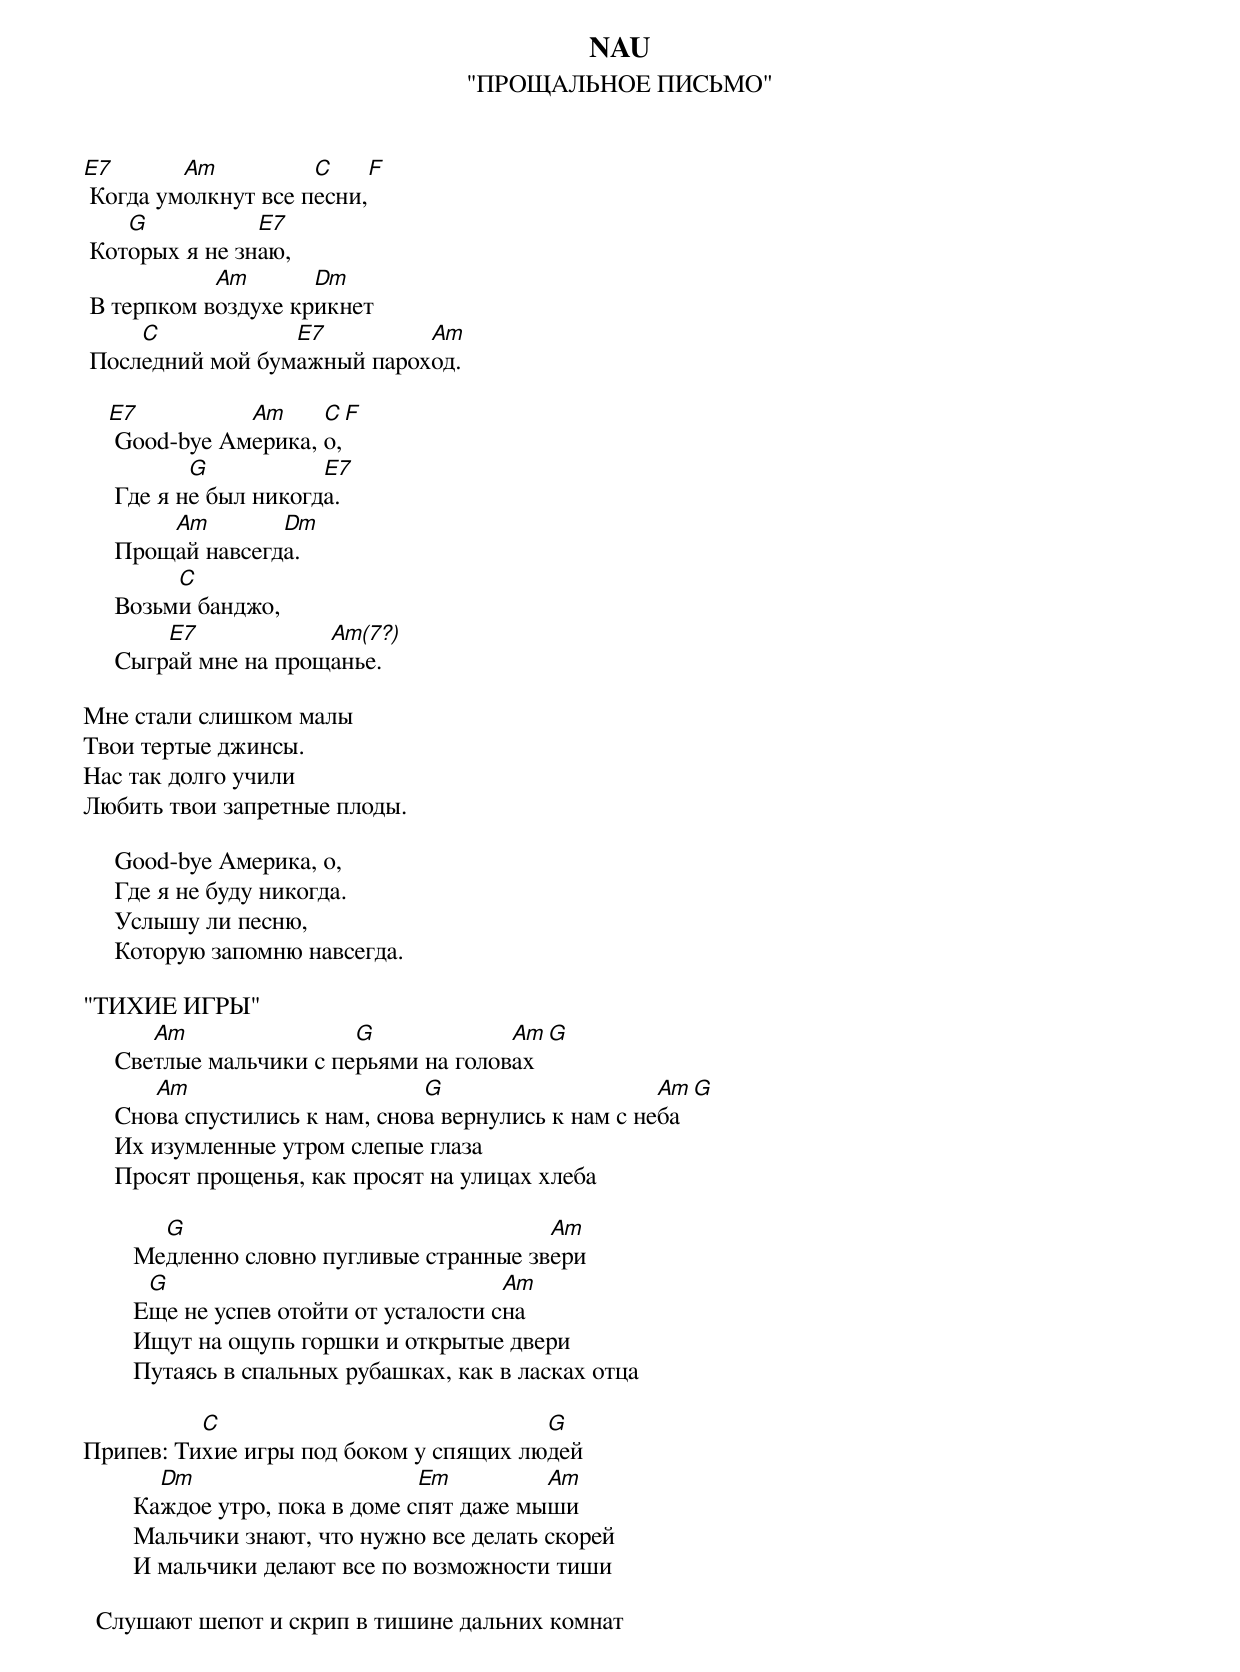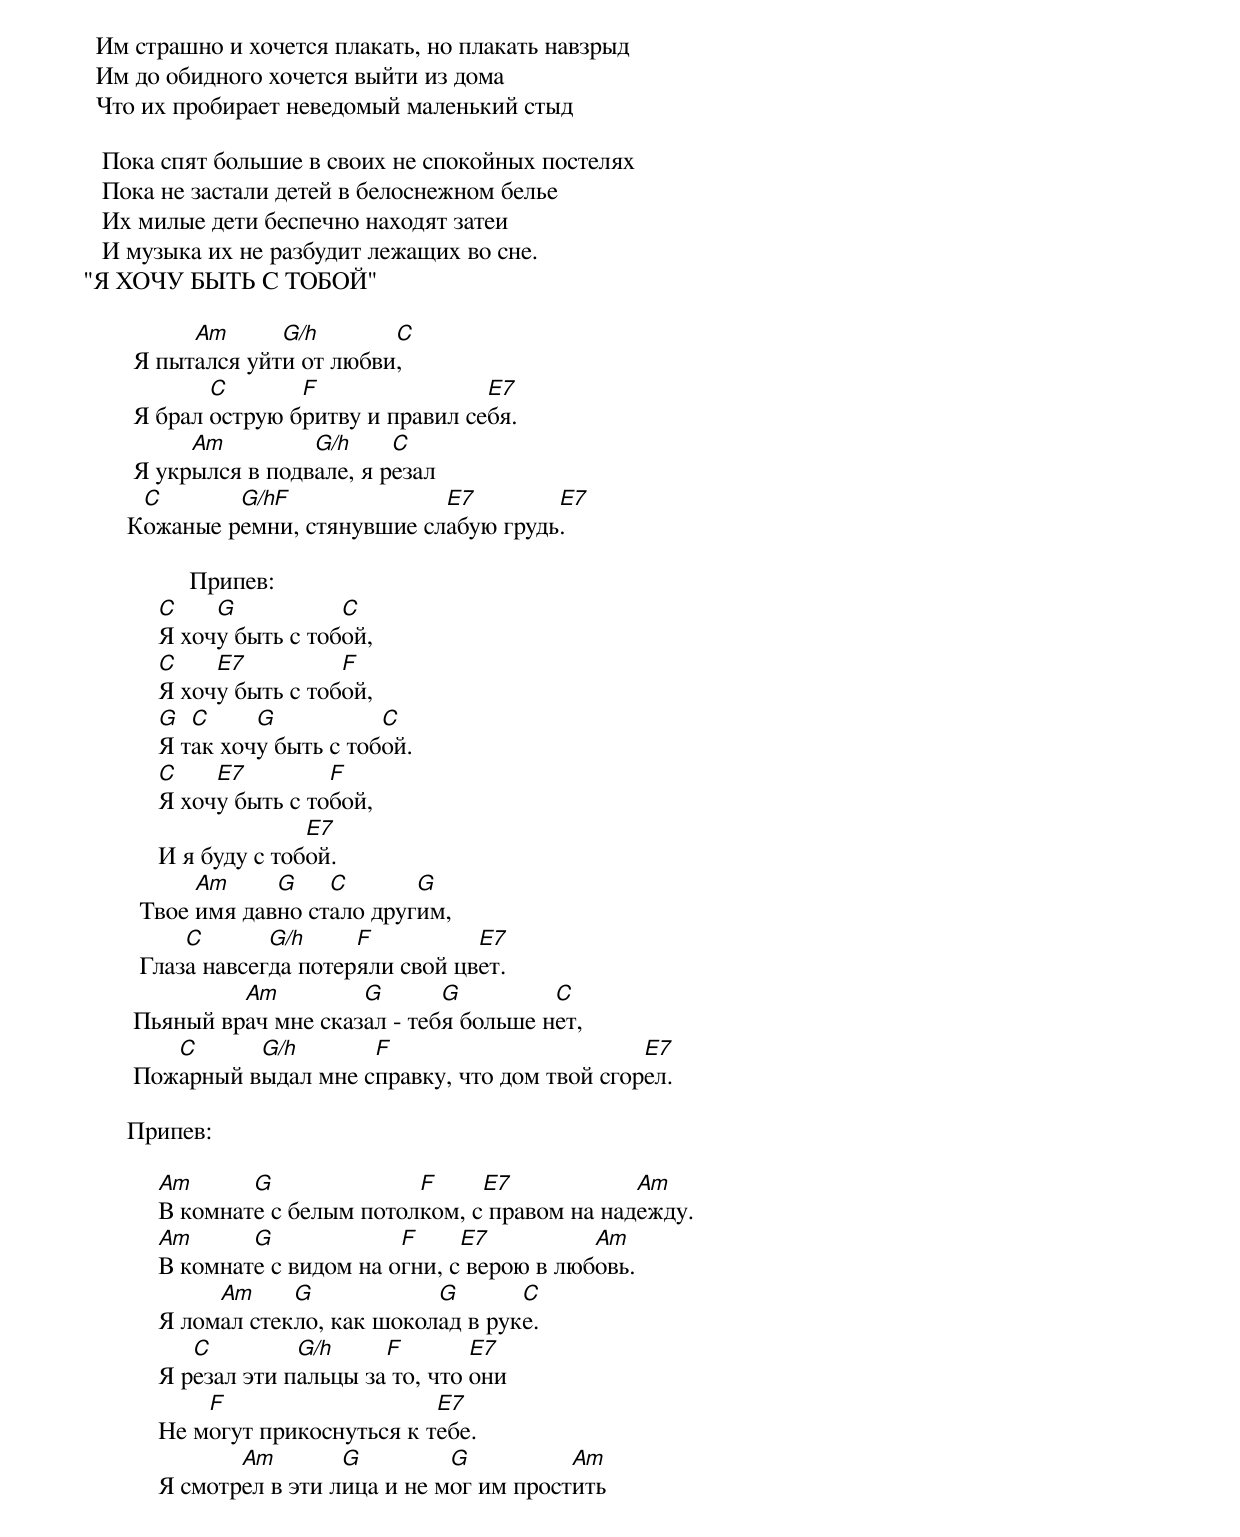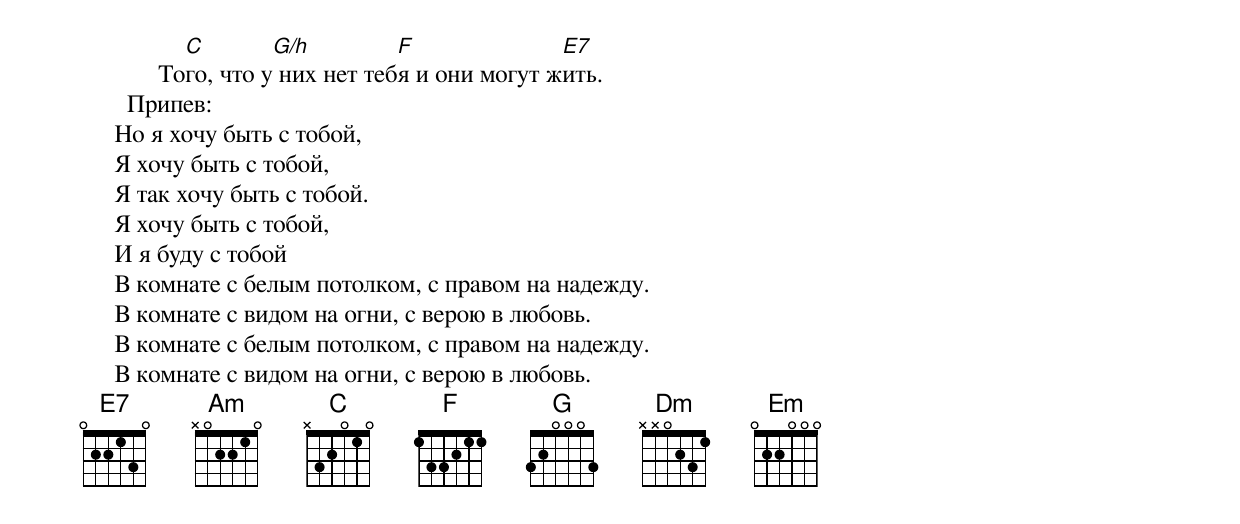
NAU
"ПРОЩАЛЬHОЕ ПИСЬМО"

E7       Am          C    F
 Когда умолкнут все песни,
    G           E7
 Которых я не знаю,
            Am       Dm
 В терпком воздухе крикнет
     C            E7         Am
 Последний мой бумажный пароход.

    E7          Am     C  F
     Good-bye Америка, о,
            G           E7
     Где я не был никогда.
         Am        Dm
     Прощай навсегда.
          C
     Возьми банджо,
         E7            Am(7?)
     Сыграй мне на прощанье.

Мне стали слишком малы
Твои теpтые джинсы.
Hас так долго yчили
Любить твои запpетные плоды.

     Good-bye Америка, о,
     Где я не буду никогда.
     Услышу ли песню,
     Которую запомню навсегда.

"ТИХИЕ ИГРЫ"
        Am                G             Am G
     Светлые мальчики с перьями на головах
        Am                       G                     Am G
     Снова спустились к нам, снова вернулись к нам с неба
     Их изумленные утром слепые глаза
     Просят прощенья, как просят на улицах хлеба

          G                                 Am
        Медленно словно пугливые странные звери
         G                                Am
        Еще не успев отойти от усталости сна
        Ищут на ощупь горшки и открытые двери
        Путаясь в спальных рубашках, как в ласках отца

          C                             G
Припев: Тихие игры под боком у спящих людей
          Dm                      Em         Am
        Каждое утро, пока в доме спят даже мыши
        Мальчики знают, что нужно все делать скорей
        И мальчики делают все по возможности тиши

  Слушают шепот и скрип в тишине дальних комнат
  Им страшно и хочется плакать, но плакать навзрыд
  Им до обидного хочется выйти из дома
  Что их пробирает неведомый маленький стыд

   Пока спят большие в своих не спокойных постелях
   Пока не застали детей в белоснежном белье
   Их милые дети беспечно находят затеи
   И музыка их не разбудит лежащих во сне.
"Я ХОЧУ БЫТЬ С ТОБОЙ"

             Am      G/h       C
        Я пытался уйти от любви,
               C       F                E7
        Я брал острую бритву и правил себя.
             Am         G/h     C
        Я укрылся в подвале, я резал
        C       G/hF              E7        E7
       Кожаные ремни, стянувшие слабую грудь.

                 Припев:
            C    G           C
            Я хочу быть с тобой,
            C    E7          F
            Я хочу быть с тобой,
            G  C     G           C
            Я так хочу быть с тобой.
            C    E7         F
            Я хочу быть с тобой,
                          E7
            И я буду с тобой.
              Am     G    C       G
         Твое имя давно стало другим,
             C       G/h     F          E7
         Глаза навсегда потеряли свой цвет.
                 Am         G       G         C
        Пьяный врач мне сказал - тебя больше нет,
           C      G/h       F                        E7
        Пожарный выдал мне справку, что дом твой сгорел.

       Припев:

            Am      G              F     E7            Am
            В комнате с белым потолком, с правом на надежду.
            Am      G             F     E7          Am
            В комнате с видом на огни, с верою в любовь.
                 Am     G            G       C
            Я ломал стекло, как шоколад в руке.
               C         G/h     F        E7
            Я резал эти пальцы за то, что они
                F                    E7
            Hе могут прикоснуться к тебе.
                   Am        G         G          Am
            Я смотрел в эти лица и не мог им простить
              C        G/h         F              E7
            Того, что у них нет тебя и они могут жить.
       Припев:
     Hо я хочу быть с тобой,
     Я хочу быть с тобой,
     Я так хочу быть с тобой.
     Я хочу быть с тобой,
     И я буду с тобой
     В комнате с белым потолком, с правом на надежду.
     В комнате с видом на огни, с верою в любовь.
     В комнате с белым потолком, с правом на надежду.
     В комнате с видом на огни, с верою в любовь.
